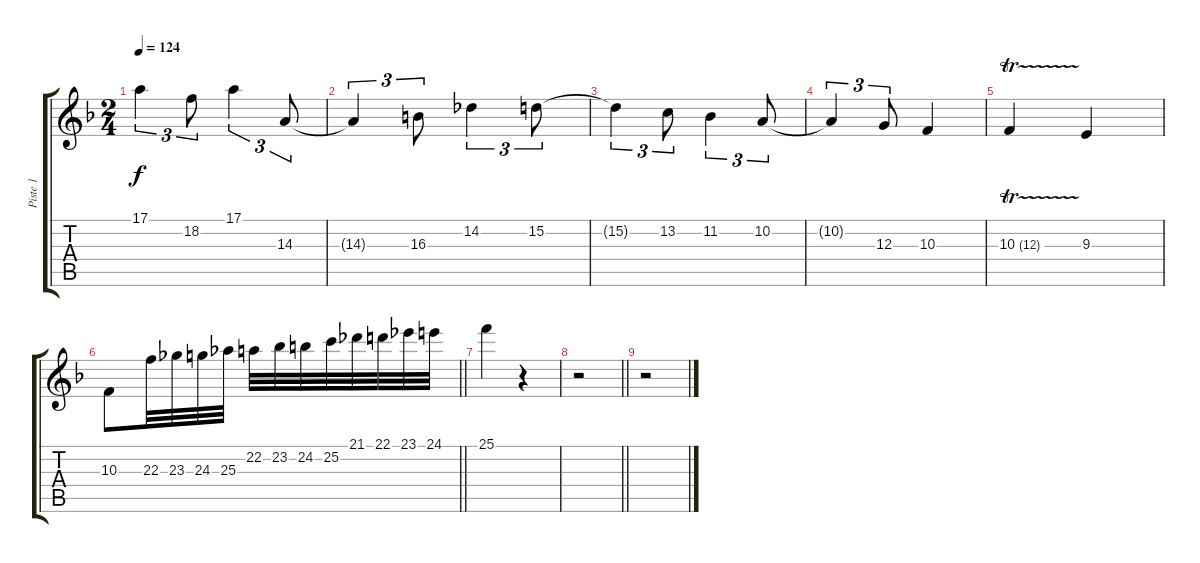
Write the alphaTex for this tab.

\track ("Piste 1" "Piste 1") {instrument flute}
\staff {score tabs}
\tuning (E4 B3 G3 D3 A2 E2) {hide}
\ts (2 4)
\tempo 124
\clef g2
\ks dminor
17.1{t}.4{tu (3 2) dy f} 18.2.8{tu (3 2)} 17.1.4{tu (3 2)} 14.3.8{tu (3 2)} |
14.3{t}.4{tu (3 2)} 16.3.8{tu (3 2)} 14.2.4{tu (3 2)} 15.2.8{tu (3 2)} |
15.2{t}.4{tu (3 2)} 13.2.8{tu (3 2)} 11.2.4{tu (3 2)} 10.2.8{tu (3 2)} |
10.2{t}.4{tu (3 2)} 12.3.8{tu (3 2)} 10.3.4 |
10.3{tr (12 32)}.4 9.3.4 |
\barLineRight lightlight
10.3.8 22.3.32 23.3.32 24.3.32 25.3.32 22.2.32 23.2.32 24.2.32 25.2.32 21.1.32 22.1.32 23.1.32 24.1.32 |
25.1.4 r.4 |
\barLineRight lightlight
r.2 |
r.2
